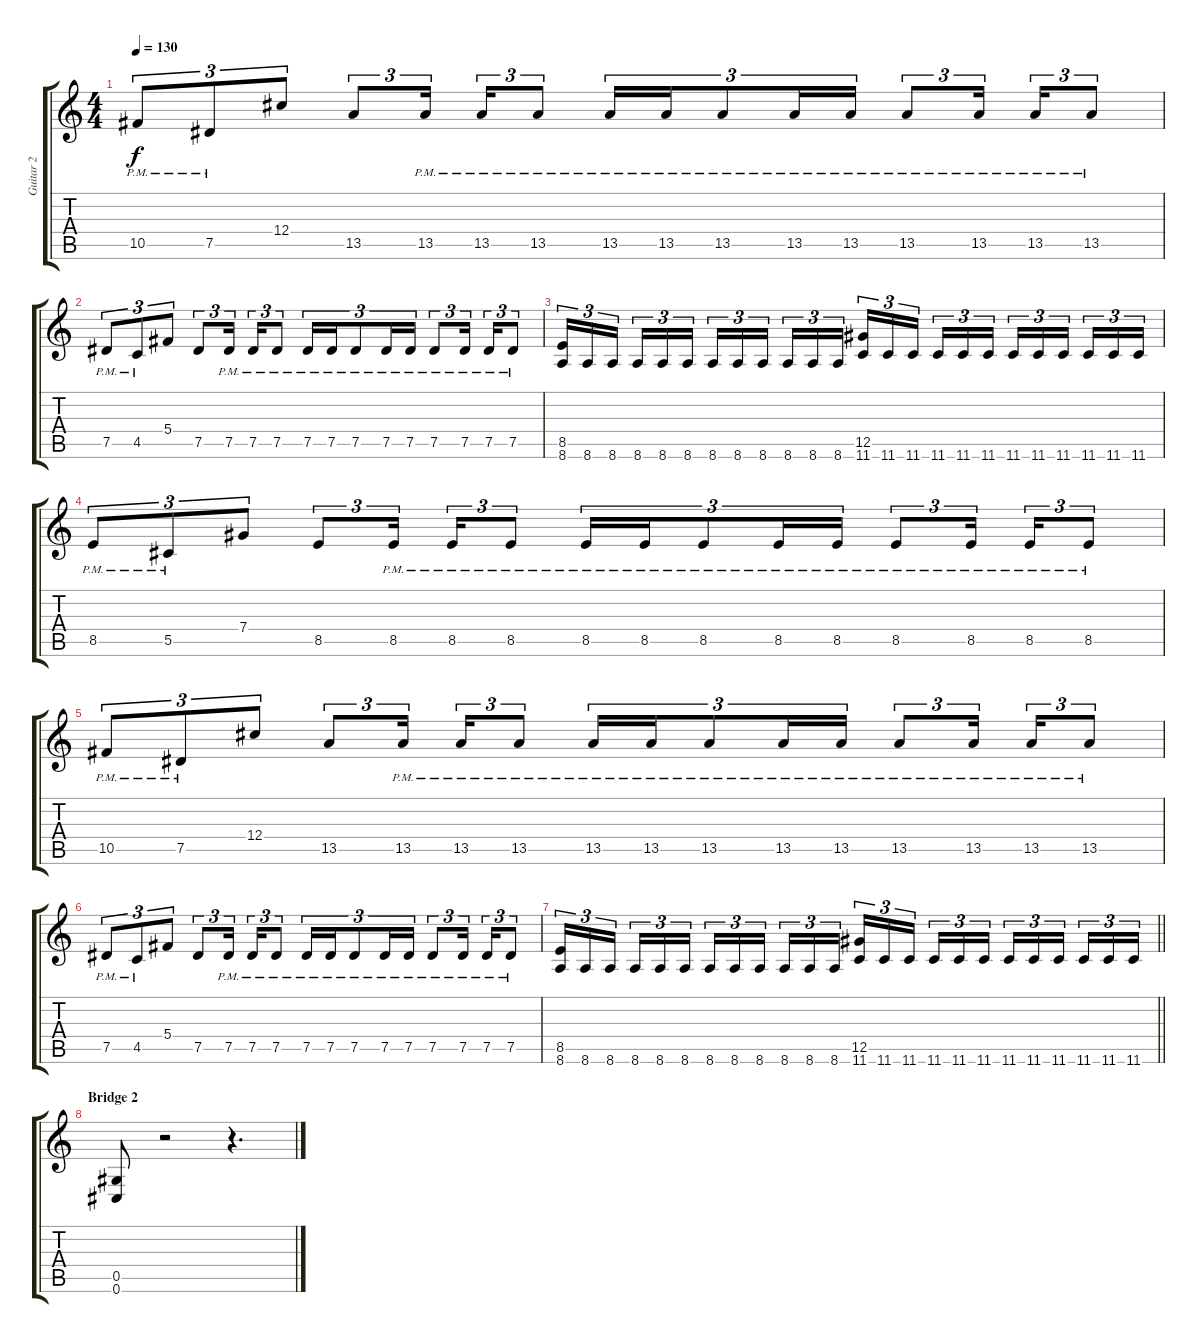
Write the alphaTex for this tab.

\track ("Guitar 2" "Guitar 2") {instrument distortionguitar}
\staff {score tabs}
\tuning (Eb4 Bb3 Gb3 Db3 Ab2 Db2) {hide}
\ts (4 4)
\tempo 130
\clef g2
\ks c
10.5{pm}.8{tu (3 2) dy f} 7.5{pm}.8{tu (3 2)} 12.4.8{tu (3 2)} 13.5.8{tu (3 2)} 13.5{pm}.16{tu (3 2) beam splitsecondary} 13.5{pm}.16{tu (3 2)} 13.5{pm}.8{tu (3 2)} 13.5{pm}.16{tu (3 2)} 13.5{pm}.16{tu (3 2)} 13.5{pm}.8{tu (3 2)} 13.5{pm}.16{tu (3 2)} 13.5{pm}.16{tu (3 2)} 13.5{pm}.8{tu (3 2)} 13.5{pm}.16{tu (3 2) beam splitsecondary} 13.5{pm}.16{tu (3 2)} 13.5{pm}.8{tu (3 2)} |
7.5{pm}.8{tu (3 2)} 4.5{pm}.8{tu (3 2)} 5.4.8{tu (3 2)} 7.5.8{tu (3 2)} 7.5{pm}.16{tu (3 2) beam splitsecondary} 7.5{pm}.16{tu (3 2)} 7.5{pm}.8{tu (3 2)} 7.5{pm}.16{tu (3 2)} 7.5{pm}.16{tu (3 2)} 7.5{pm}.8{tu (3 2)} 7.5{pm}.16{tu (3 2)} 7.5{pm}.16{tu (3 2)} 7.5{pm}.8{tu (3 2)} 7.5{pm}.16{tu (3 2) beam splitsecondary} 7.5{pm}.16{tu (3 2)} 7.5{pm}.8{tu (3 2)} |
(8.5 8.6).16{tu (3 2)} 8.6.16{tu (3 2)} 8.6.16{tu (3 2) beam splitsecondary} 8.6.16{tu (3 2)} 8.6.16{tu (3 2)} 8.6.16{tu (3 2)} 8.6.16{tu (3 2)} 8.6.16{tu (3 2)} 8.6.16{tu (3 2) beam splitsecondary} 8.6.16{tu (3 2)} 8.6.16{tu (3 2)} 8.6.16{tu (3 2)} (12.5 11.6).16{tu (3 2)} 11.6.16{tu (3 2)} 11.6.16{tu (3 2) beam splitsecondary} 11.6.16{tu (3 2)} 11.6.16{tu (3 2)} 11.6.16{tu (3 2)} 11.6.16{tu (3 2)} 11.6.16{tu (3 2)} 11.6.16{tu (3 2) beam splitsecondary} 11.6.16{tu (3 2)} 11.6.16{tu (3 2)} 11.6.16{tu (3 2)} |
8.5{pm}.8{tu (3 2)} 5.5{pm}.8{tu (3 2)} 7.4.8{tu (3 2)} 8.5.8{tu (3 2)} 8.5{pm}.16{tu (3 2) beam splitsecondary} 8.5{pm}.16{tu (3 2)} 8.5{pm}.8{tu (3 2)} 8.5{pm}.16{tu (3 2)} 8.5{pm}.16{tu (3 2)} 8.5{pm}.8{tu (3 2)} 8.5{pm}.16{tu (3 2)} 8.5{pm}.16{tu (3 2)} 8.5{pm}.8{tu (3 2)} 8.5{pm}.16{tu (3 2) beam splitsecondary} 8.5{pm}.16{tu (3 2)} 8.5{pm}.8{tu (3 2)} |
10.5{pm}.8{tu (3 2)} 7.5{pm}.8{tu (3 2)} 12.4.8{tu (3 2)} 13.5.8{tu (3 2)} 13.5{pm}.16{tu (3 2) beam splitsecondary} 13.5{pm}.16{tu (3 2)} 13.5{pm}.8{tu (3 2)} 13.5{pm}.16{tu (3 2)} 13.5{pm}.16{tu (3 2)} 13.5{pm}.8{tu (3 2)} 13.5{pm}.16{tu (3 2)} 13.5{pm}.16{tu (3 2)} 13.5{pm}.8{tu (3 2)} 13.5{pm}.16{tu (3 2) beam splitsecondary} 13.5{pm}.16{tu (3 2)} 13.5{pm}.8{tu (3 2)} |
7.5{pm}.8{tu (3 2)} 4.5{pm}.8{tu (3 2)} 5.4.8{tu (3 2)} 7.5.8{tu (3 2)} 7.5{pm}.16{tu (3 2) beam splitsecondary} 7.5{pm}.16{tu (3 2)} 7.5{pm}.8{tu (3 2)} 7.5{pm}.16{tu (3 2)} 7.5{pm}.16{tu (3 2)} 7.5{pm}.8{tu (3 2)} 7.5{pm}.16{tu (3 2)} 7.5{pm}.16{tu (3 2)} 7.5{pm}.8{tu (3 2)} 7.5{pm}.16{tu (3 2) beam splitsecondary} 7.5{pm}.16{tu (3 2)} 7.5{pm}.8{tu (3 2)} |
\barLineRight lightlight
(8.5 8.6).16{tu (3 2)} 8.6.16{tu (3 2)} 8.6.16{tu (3 2) beam splitsecondary} 8.6.16{tu (3 2)} 8.6.16{tu (3 2)} 8.6.16{tu (3 2)} 8.6.16{tu (3 2)} 8.6.16{tu (3 2)} 8.6.16{tu (3 2) beam splitsecondary} 8.6.16{tu (3 2)} 8.6.16{tu (3 2)} 8.6.16{tu (3 2)} (12.5 11.6).16{tu (3 2)} 11.6.16{tu (3 2)} 11.6.16{tu (3 2) beam splitsecondary} 11.6.16{tu (3 2)} 11.6.16{tu (3 2)} 11.6.16{tu (3 2)} 11.6.16{tu (3 2)} 11.6.16{tu (3 2)} 11.6.16{tu (3 2) beam splitsecondary} 11.6.16{tu (3 2)} 11.6.16{tu (3 2)} 11.6.16{tu (3 2)} |
\section ("" "Bridge 2")
(0.5 0.6).8 r.2 r.4{d}
